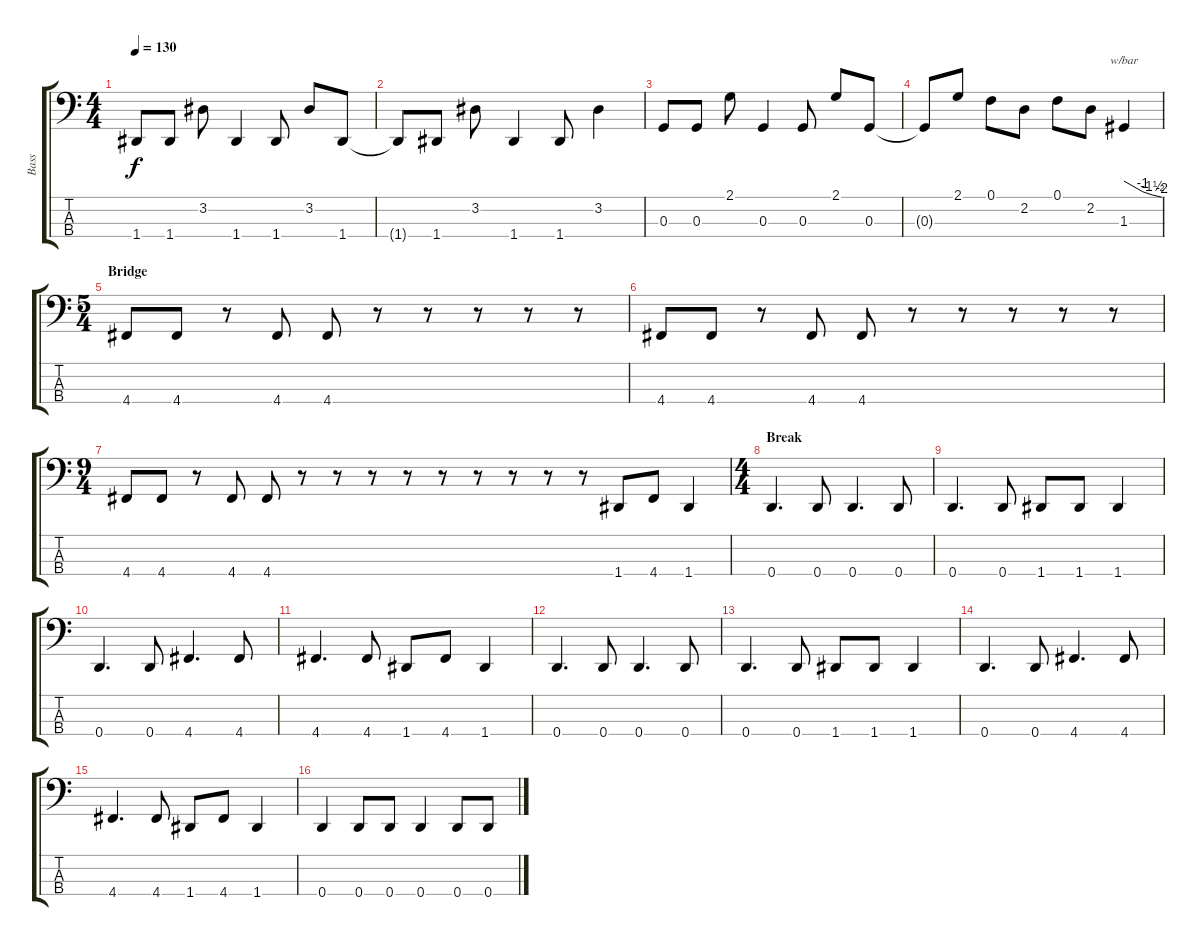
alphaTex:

\track ("Bass" "Bass") {instrument electricbasspick}
\staff {score tabs}
\tuning (F2 C2 G1 D1) {hide}
\ts (4 4)
\tempo 130
\clef f4
\ks c
1.4.8{dy f} 1.4.8 3.2.8 1.4.4 1.4.8 3.2.8 1.4.8 |
1.4{t}.8 1.4.8 3.2.8 1.4.4 1.4.8 3.2.4 |
0.3.8 0.3.8 2.1.8 0.3.4 0.3.8 2.1.8 0.3.8 |
0.3{t}.8 2.1.8 0.1.8 2.2.8 0.1.8 2.2.8 1.3.4{tbe (custom default 0 0 30 -4 45 -6 60 -8)} |
\ts (5 4)
\section ("" "Bridge")
4.4.8 4.4.8 r.8 4.4.8 4.4.8 r.8 r.8 r.8 r.8 r.8 |
4.4.8 4.4.8 r.8 4.4.8 4.4.8 r.8 r.8 r.8 r.8 r.8 |
\ts (9 4)
4.4.8 4.4.8 r.8 4.4.8 4.4.8 r.8 r.8 r.8 r.8 r.8 r.8 r.8 r.8 r.8 1.4.8 4.4.8 1.4.4 |
\ts (4 4)
\section ("" "Break")
0.4.4{d} 0.4.8 0.4.4{d} 0.4.8 |
0.4.4{d} 0.4.8 1.4.8 1.4.8 1.4.4 |
0.4.4{d} 0.4.8 4.4.4{d} 4.4.8 |
4.4.4{d} 4.4.8 1.4.8 4.4.8 1.4.4 |
0.4.4{d} 0.4.8 0.4.4{d} 0.4.8 |
0.4.4{d} 0.4.8 1.4.8 1.4.8 1.4.4 |
0.4.4{d} 0.4.8 4.4.4{d} 4.4.8 |
4.4.4{d} 4.4.8 1.4.8 4.4.8 1.4.4 |
0.4.4 0.4.8 0.4.8 0.4.4 0.4.8 0.4.8
